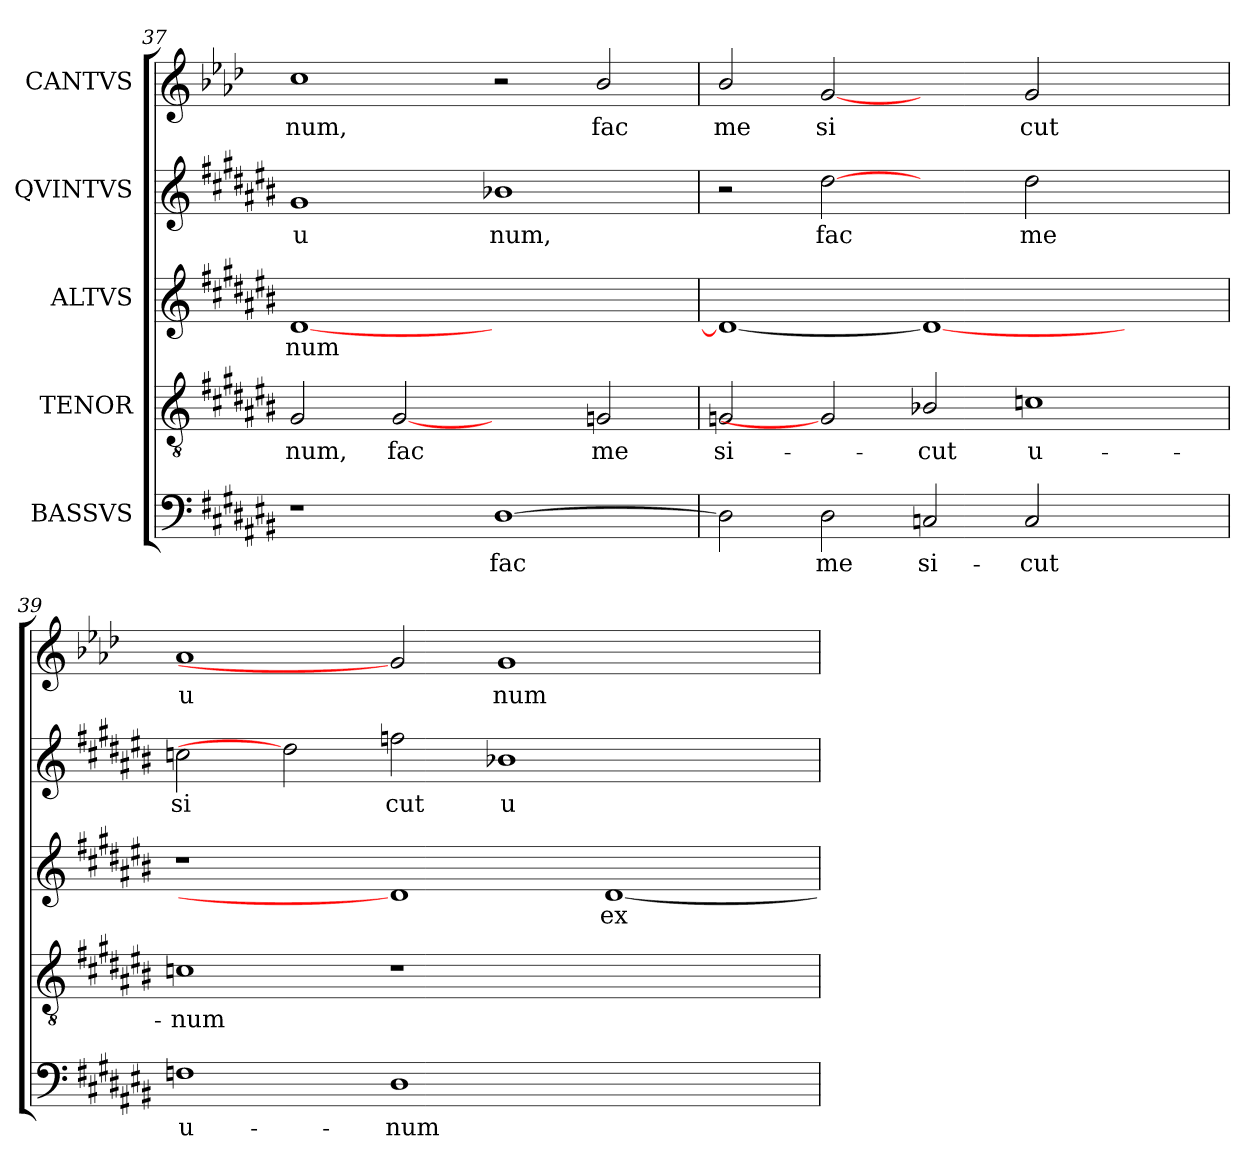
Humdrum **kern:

**kern	**text	**kern	**text	**kern	**text	**kern	**text	**kern	**text
*part5	*part5	*part4	*part4	*part3	*part3	*part2	*part2	*part1	*part1
*staff5	*staff5	*staff4	*staff4	*staff3	*staff3	*staff2	*staff2	*staff1	*staff1
*I"BASSVS	*	*I"TENOR	*	*I"ALTVS	*	*I"QVINTVS	*	*I"CANTVS	*
*clefF4	*	*clefGv2	*	*clefG2	*	*clefG2	*	*clefG2	*
*ITrd-3c-5	*	*ITrd-3c-5	*	*ITrd-3c-5	*	*ITrd-3c-5	*	*	*
*k[f#c#g#d#a#e#b#]	*	*k[f#c#g#d#a#e#b#]	*	*k[f#c#g#d#a#e#b#]	*	*k[f#c#g#d#a#e#b#]	*	*k[b-e-a-d-]	*
*C#:	*	*C#:	*	*C#:	*	*C#:	*	*A-:	*
=37	=37	=37	=37	=37	=37	=37	=37	=37	=37
!	!	!	!LO:LY:b:cj	!	!LO:LY:b:cj	!	!LO:LY:b:cj	!	!LO:LY:b:cj
1r	.	2c#/	-num,	[<1g#	-num	1cc#	u	1cc	num,
!	!	!	!LO:LY:b:cj	!	!	!	!	!	!
.	.	[2c#	fac	.	.	.	.	.	.
!	!LO:LY:b:cj	!	!	!	!	!	!LO:LY:b:cj	!	!
[>1G#	fac	2ryy	.	1ryy	.	1ee-	num,	2r	.
!	!	!	!LO:LY:b:cj	!	!	!	!	!	!LO:LY:b:cj
.	.	2c/	me	.	.	.	.	2b-/	fac
=38	=38	=38	=38	=38	=38	=38	=38	=38	=38
!	!LO:LY:b:cj	!	!LO:LY:b:cj	!	!LO:LY:b:cj	!	!	!	!LO:LY:b:cj
2G#\]	.	2c/	si-	1g#_	.	2r	.	2b-/	me
!	!LO:LY:b:cj	!	!	!	!	!	!LO:LY:b:cj	!	!LO:LY:b:cj
2G#\	me	2c#]	.	.	.	[2gg#	fac	[2g	si
!	!LO:LY:b:cj	!	!LO:LY:b:cj	!	!	!	!	!	!
2F/	si-	2e-/	-cut	1g#_	.	2ryy	.	2ryy	.
!	!LO:LY:b:cj	!	!LO:LY:b:cj	!	!	!	!LO:LY:b:cj	!	!LO:LY:b:cj
2F/	-cut	1f	u-	.	.	2gg#\	me	2g/	cut
2ryy	.	.	.	2ryy	.	2ryy	.	2ryy	.
!!LO:LB:g=z
=39	=39	=39	=39	=39	=39	=39	=39	=39	=39
!	!LO:LY:b:cj	!	!LO:LY:b:cj	!	!	!	!LO:LY:b:cj	!	!LO:LY:b:cj
1B-	u-	1f	-num	1r	.	2ff\	si	1a-	u
.	.	.	.	.	.	2gg#]	.	.	.
!	!LO:LY:b:cj	!	!	!	!	!	!LO:LY:b:cj	!	!
1G#	-num	1r	.	1g#]	.	2bb-\	cut	2g]	.
!	!	!	!	!	!	!	!LO:LY:b:cj	!	!LO:LY:b:cj
.	.	.	.	.	.	1ee-	u	1g	num
!	!	!	!	!	!LO:LY:b:cj	!	!	!	!
1ryy	.	1ryy	.	[<1g#	ex	.	.	.	.
.	.	.	.	.	.	2ryy	.	2ryy	.
=	=	=	=	=	=	=	=	=	=
*-	*-	*-	*-	*-	*-	*-	*-	*-	*-
